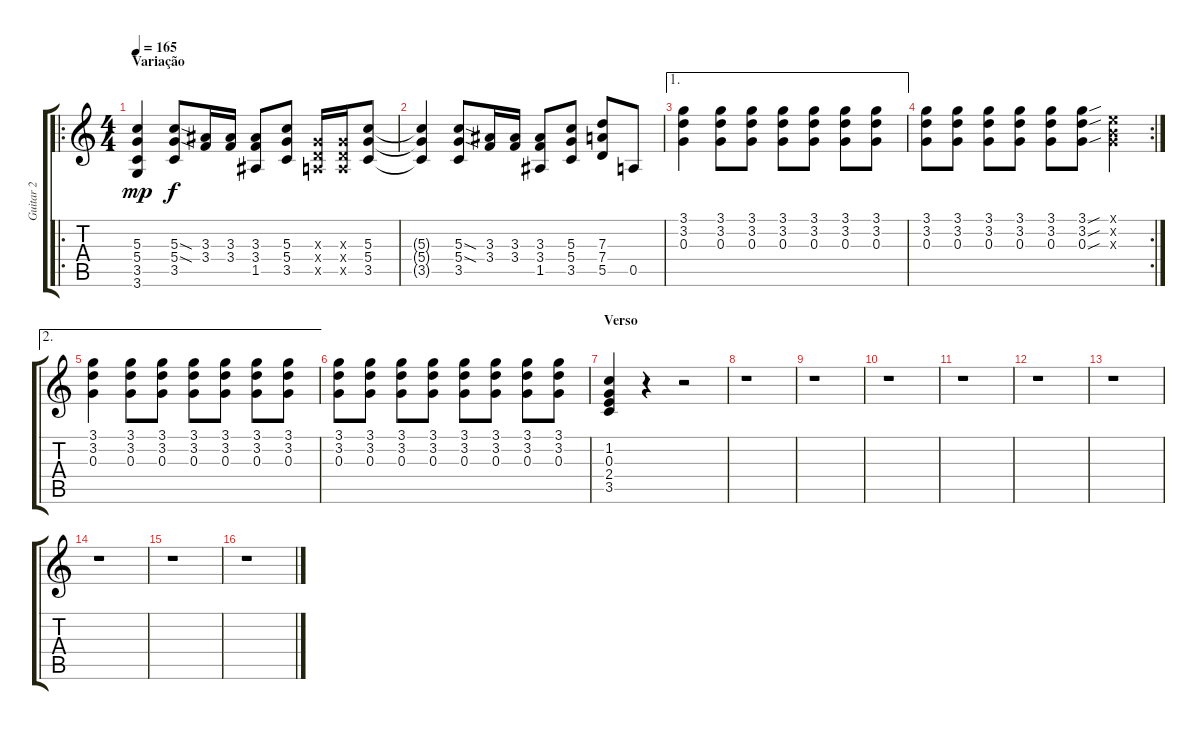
\track ("Guitar 2" "Guitar 2") {instrument overdrivenguitar}
\staff {score tabs}
\tuning (E4 B3 G3 D3 A2 E2) {hide}
\ro
\ts (4 4)
\section ("" "Variação")
\tempo 165
\clef g2
\ks c
(5.3 5.4 3.5 3.6).4{dy mp volume 16 instrument distortionguitar} (5.3{sod} 5.4{sod} 3.5).8{dy f} (3.3 3.4).16 (3.3 3.4).16 (3.3 3.4 1.5).8 (5.3 5.4 3.5).8 (0.3{x} 0.4{x} 0.5{x}).16 (0.3{x} 0.4{x} 0.5{x}).16 (5.3 5.4 3.5).8 |
(5.3{t} 5.4{t} 3.5{t}).4 (5.3{sod} 5.4{sod} 3.5).8 (3.3 3.4).16 (3.3 3.4).16 (3.3 3.4 1.5).8 (5.3 5.4 3.5).8 (7.3 7.4 5.5).8 0.5.8 |
\ae 1
(3.1 3.2 0.3).4{volume 13} (3.1 3.2 0.3).8 (3.1 3.2 0.3).8 (3.1 3.2 0.3).8 (3.1 3.2 0.3).8 (3.1 3.2 0.3).8 (3.1 3.2 0.3).8 |
\rc 2
(3.1 3.2 0.3).8 (3.1 3.2 0.3).8 (3.1 3.2 0.3).8 (3.1 3.2 0.3).8 (3.1 3.2 0.3).8 (3.1{sou} 3.2{sou} 0.3{sou}).8 (0.1{x} 0.2{x} 0.3{x}).4 |
\ae 2
(3.1 3.2 0.3).4{volume 13} (3.1 3.2 0.3).8 (3.1 3.2 0.3).8 (3.1 3.2 0.3).8 (3.1 3.2 0.3).8 (3.1 3.2 0.3).8 (3.1 3.2 0.3).8 |
(3.1 3.2 0.3).8 (3.1 3.2 0.3).8 (3.1 3.2 0.3).8 (3.1 3.2 0.3).8 (3.1 3.2 0.3).8 (3.1 3.2 0.3).8 (3.1 3.2 0.3).8 (3.1 3.2 0.3).8 |
\section ("" "Verso")
(1.2 0.3 2.4 3.5).4{instrument overdrivenguitar} r.4 r.2 |
r.1 |
r.1 |
r.1 |
r.1 |
r.1 |
r.1 |
r.1 |
r.1 |
r.1
